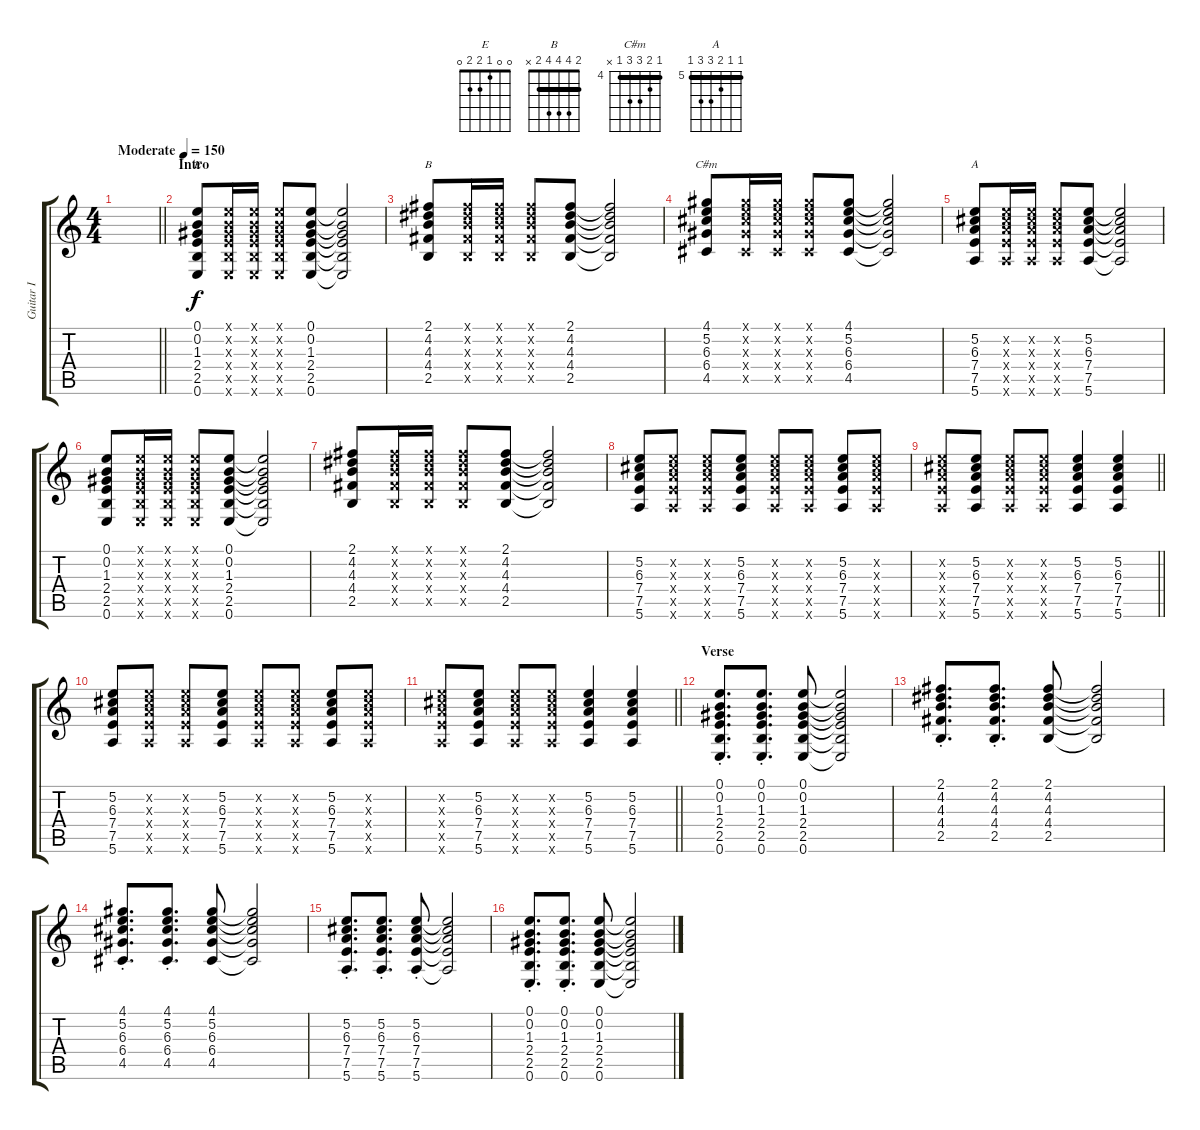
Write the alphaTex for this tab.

\track ("Guitar I" "Guitar I") {instrument acousticguitarsteel}
\staff {score tabs}
\tuning (E4 B3 G3 D3 A2 E2) {hide}
\chord ("E" 0 0 1 2 2 0)
\chord ("B" 2 4 4 4 2 x) {barre 2}
\chord ("C#m" 4 5 6 6 4 x) {firstfret 4 barre 4}
\chord ("A" 5 5 6 7 7 5) {firstfret 5 barre 5}
\ts (4 4)
\tempo (150 "Moderate")
\clef g2
\barLineRight lightlight
\ks c
|
\section ("" "Intro")
(0.1 0.2 1.3 2.4 2.5 0.6).8{ch "E"} (0.1{x} 0.2{x} 1.3{x} 2.4{x} 2.5{x} 0.6{x}).16 (0.1{x} 0.2{x} 1.3{x} 2.4{x} 2.5{x} 0.6{x}).16 (0.1{x} 0.2{x} 1.3{x} 2.4{x} 2.5{x} 0.6{x}).8 (0.1 0.2 1.3 2.4 2.5 0.6).8 (0.1{t} 0.2{t} 1.3{t} 2.4{t} 2.5{t} 0.6{t}).2 |
(2.1 4.2 4.3 4.4 2.5).8{ch "B"} (2.1{x} 4.2{x} 4.3{x} 4.4{x} 2.5{x}).16 (2.1{x} 4.2{x} 4.3{x} 4.4{x} 2.5{x}).16 (2.1{x} 4.2{x} 4.3{x} 4.4{x} 2.5{x}).8 (2.1 4.2 4.3 4.4 2.5).8 (2.1{t} 4.2{t} 4.3{t} 4.4{t} 2.5{t}).2 |
(4.1 5.2 6.3 6.4 4.5).8{ch "C#m"} (4.1{x} 5.2{x} 6.3{x} 6.4{x} 4.5{x}).16 (4.1{x} 5.2{x} 6.3{x} 6.4{x} 4.5{x}).16 (4.1{x} 5.2{x} 6.3{x} 6.4{x} 4.5{x}).8 (4.1 5.2 6.3 6.4 4.5).8 (4.1{t} 5.2{t} 6.3{t} 6.4{t} 4.5{t}).2 |
(5.2 6.3 7.4 7.5 5.6).8{ch "A"} (5.2{x} 6.3{x} 7.4{x} 7.5{x} 5.6{x}).16 (5.2{x} 6.3{x} 7.4{x} 7.5{x} 5.6{x}).16 (5.2{x} 6.3{x} 7.4{x} 7.5{x} 5.6{x}).8 (5.2 6.3 7.4 7.5 5.6).8 (5.2{t} 6.3{t} 7.4{t} 7.5{t} 5.6{t}).2 |
(0.1 0.2 1.3 2.4 2.5 0.6).8 (0.1{x} 0.2{x} 1.3{x} 2.4{x} 2.5{x} 0.6{x}).16 (0.1{x} 0.2{x} 1.3{x} 2.4{x} 2.5{x} 0.6{x}).16 (0.1{x} 0.2{x} 1.3{x} 2.4{x} 2.5{x} 0.6{x}).8 (0.1 0.2 1.3 2.4 2.5 0.6).8 (0.1{t} 0.2{t} 1.3{t} 2.4{t} 2.5{t} 0.6{t}).2 |
(2.1 4.2 4.3 4.4 2.5).8 (2.1{x} 4.2{x} 4.3{x} 4.4{x} 2.5{x}).16 (2.1{x} 4.2{x} 4.3{x} 4.4{x} 2.5{x}).16 (2.1{x} 4.2{x} 4.3{x} 4.4{x} 2.5{x}).8 (2.1 4.2 4.3 4.4 2.5).8 (2.1{t} 4.2{t} 4.3{t} 4.4{t} 2.5{t}).2 |
(5.2 6.3 7.4 7.5 5.6).8 (5.2{x} 6.3{x} 7.4{x} 7.5{x} 5.6{x}).8 (5.2{x} 6.3{x} 7.4{x} 7.5{x} 5.6{x}).8 (5.2 6.3 7.4 7.5 5.6).8 (5.2{x} 6.3{x} 7.4{x} 7.5{x} 5.6{x}).8 (5.2{x} 6.3{x} 7.4{x} 7.5{x} 5.6{x}).8 (5.2 6.3 7.4 7.5 5.6).8 (5.2{x} 6.3{x} 7.4{x} 7.5{x} 5.6{x}).8 |
\barLineRight lightlight
(5.2{x} 6.3{x} 7.4{x} 7.5{x} 5.6{x}).8 (5.2 6.3 7.4 7.5 5.6).8 (5.2{x} 6.3{x} 7.4{x} 7.5{x} 5.6{x}).8 (5.2{x} 6.3{x} 7.4{x} 7.5{x} 5.6{x}).8 (5.2 6.3 7.4 7.5 5.6).4 (5.2 6.3 7.4 7.5 5.6).4 |
(5.2 6.3 7.4 7.5 5.6).8 (5.2{x} 6.3{x} 7.4{x} 7.5{x} 5.6{x}).8 (5.2{x} 6.3{x} 7.4{x} 7.5{x} 5.6{x}).8 (5.2 6.3 7.4 7.5 5.6).8 (5.2{x} 6.3{x} 7.4{x} 7.5{x} 5.6{x}).8 (5.2{x} 6.3{x} 7.4{x} 7.5{x} 5.6{x}).8 (5.2 6.3 7.4 7.5 5.6).8 (5.2{x} 6.3{x} 7.4{x} 7.5{x} 5.6{x}).8 |
\barLineRight lightlight
(5.2{x} 6.3{x} 7.4{x} 7.5{x} 5.6{x}).8 (5.2 6.3 7.4 7.5 5.6).8 (5.2{x} 6.3{x} 7.4{x} 7.5{x} 5.6{x}).8 (5.2{x} 6.3{x} 7.4{x} 7.5{x} 5.6{x}).8 (5.2 6.3 7.4 7.5 5.6).4 (5.2 6.3 7.4 7.5 5.6).4 |
\section ("" "Verse")
(0.1{st} 0.2{st} 1.3{st} 2.4{st} 2.5{st} 0.6{st}).8{d} (0.1{st} 0.2{st} 1.3{st} 2.4{st} 2.5{st} 0.6{st}).8{d} (0.1 0.2 1.3 2.4 2.5 0.6).8 (0.1{t} 0.2{t} 1.3{t} 2.4{t} 2.5{t} 0.6{t}).2 |
(2.1{st} 4.2{st} 4.3{st} 4.4{st} 2.5{st}).8{d} (2.1{st} 4.2{st} 4.3{st} 4.4{st} 2.5{st}).8{d} (2.1 4.2 4.3 4.4 2.5).8 (2.1{t} 4.2{t} 4.3{t} 4.4{t} 2.5{t}).2 |
(4.1{st} 5.2{st} 6.3{st} 6.4{st} 4.5{st}).8{d} (4.1{st} 5.2{st} 6.3{st} 6.4{st} 4.5{st}).8{d} (4.1 5.2 6.3 6.4 4.5).8 (4.1{t} 5.2{t} 6.3{t} 6.4{t} 4.5{t}).2 |
(5.2{st} 6.3{st} 7.4{st} 7.5{st} 5.6{st}).8{d} (5.2{st} 6.3{st} 7.4{st} 7.5{st} 5.6{st}).8{d} (5.2{st} 6.3{st} 7.4{st} 7.5{st} 5.6{st}).8 (5.2{t} 6.3{t} 7.4{t} 7.5{t} 5.6{t}).2 |
(0.1{st} 0.2{st} 1.3{st} 2.4{st} 2.5{st} 0.6{st}).8{d} (0.1{st} 0.2{st} 1.3{st} 2.4{st} 2.5{st} 0.6{st}).8{d} (0.1 0.2 1.3 2.4 2.5 0.6).8 (0.1{t} 0.2{t} 1.3{t} 2.4{t} 2.5{t} 0.6{t}).2
